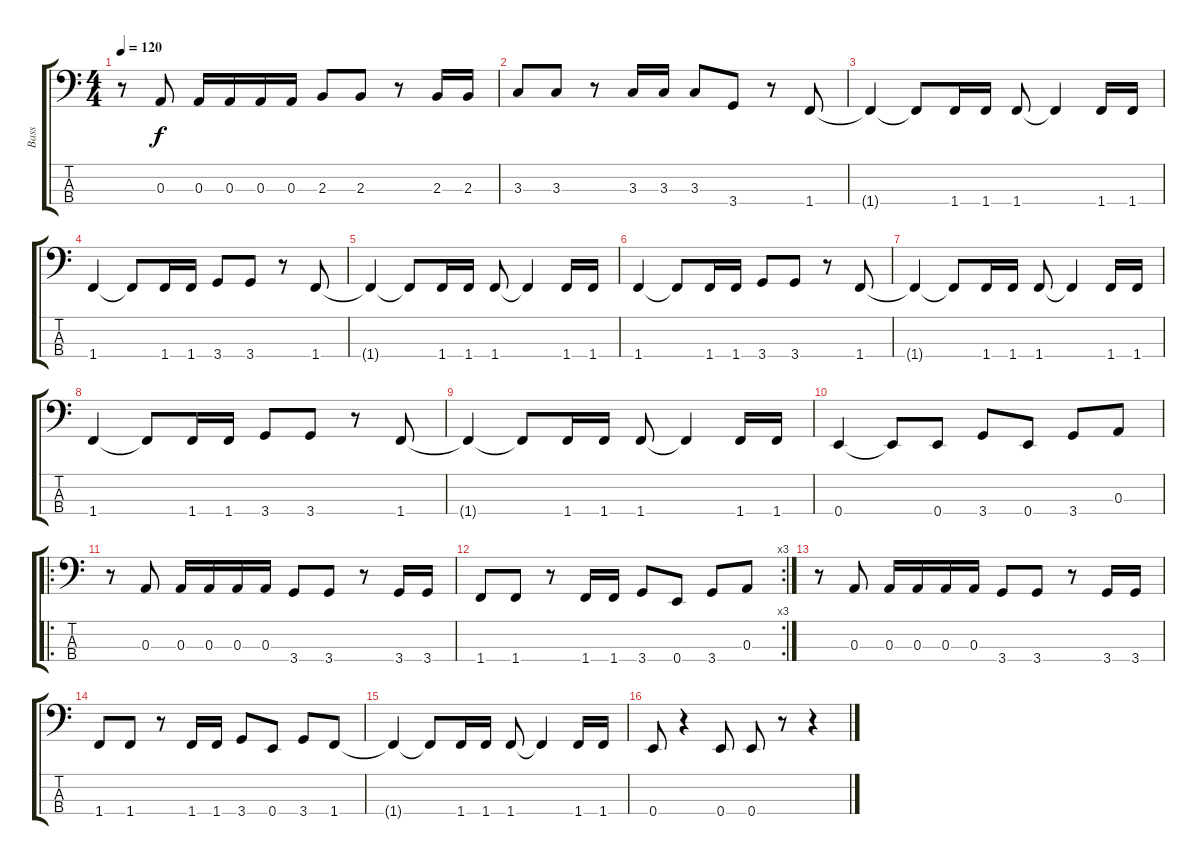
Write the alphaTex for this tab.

\track ("Bass" "Bass") {instrument electricbasspick}
\staff {score tabs}
\tuning (G2 D2 A1 E1) {hide}
\ts (4 4)
\tempo 120
\clef f4
\ks c
r.8{dy f} 0.3.8 0.3.16 0.3.16 0.3.16 0.3.16 2.3.8 2.3.8 r.8 2.3.16 2.3.16 |
3.3.8 3.3.8 r.8 3.3.16 3.3.16 3.3.8 3.4.8 r.8 1.4.8 |
1.4{t}.4 1.4{t}.8 1.4.16 1.4.16 1.4.8 1.4{t}.4 1.4.16 1.4.16 |
1.4.4 1.4{t}.8 1.4.16 1.4.16 3.4.8 3.4.8 r.8 1.4.8 |
1.4{t}.4 1.4{t}.8 1.4.16 1.4.16 1.4.8 1.4{t}.4 1.4.16 1.4.16 |
1.4.4 1.4{t}.8 1.4.16 1.4.16 3.4.8 3.4.8 r.8 1.4.8 |
1.4{t}.4 1.4{t}.8 1.4.16 1.4.16 1.4.8 1.4{t}.4 1.4.16 1.4.16 |
1.4.4 1.4{t}.8 1.4.16 1.4.16 3.4.8 3.4.8 r.8 1.4.8 |
1.4{t}.4 1.4{t}.8 1.4.16 1.4.16 1.4.8 1.4{t}.4 1.4.16 1.4.16 |
0.4.4 0.4{t}.8 0.4.8 3.4.8 0.4.8 3.4.8 0.3.8 |
\ro
r.8 0.3.8 0.3.16 0.3.16 0.3.16 0.3.16 3.4.8 3.4.8 r.8 3.4.16 3.4.16 |
\rc 3
1.4.8 1.4.8 r.8 1.4.16 1.4.16 3.4.8 0.4.8 3.4.8 0.3.8 |
r.8 0.3.8 0.3.16 0.3.16 0.3.16 0.3.16 3.4.8 3.4.8 r.8 3.4.16 3.4.16 |
1.4.8 1.4.8 r.8 1.4.16 1.4.16 3.4.8 0.4.8 3.4.8 1.4.8 |
1.4{t}.4 1.4{t}.8 1.4.16 1.4.16 1.4.8 1.4{t}.4 1.4.16 1.4.16 |
0.4.8 r.4 0.4.8 0.4.8 r.8 r.4
